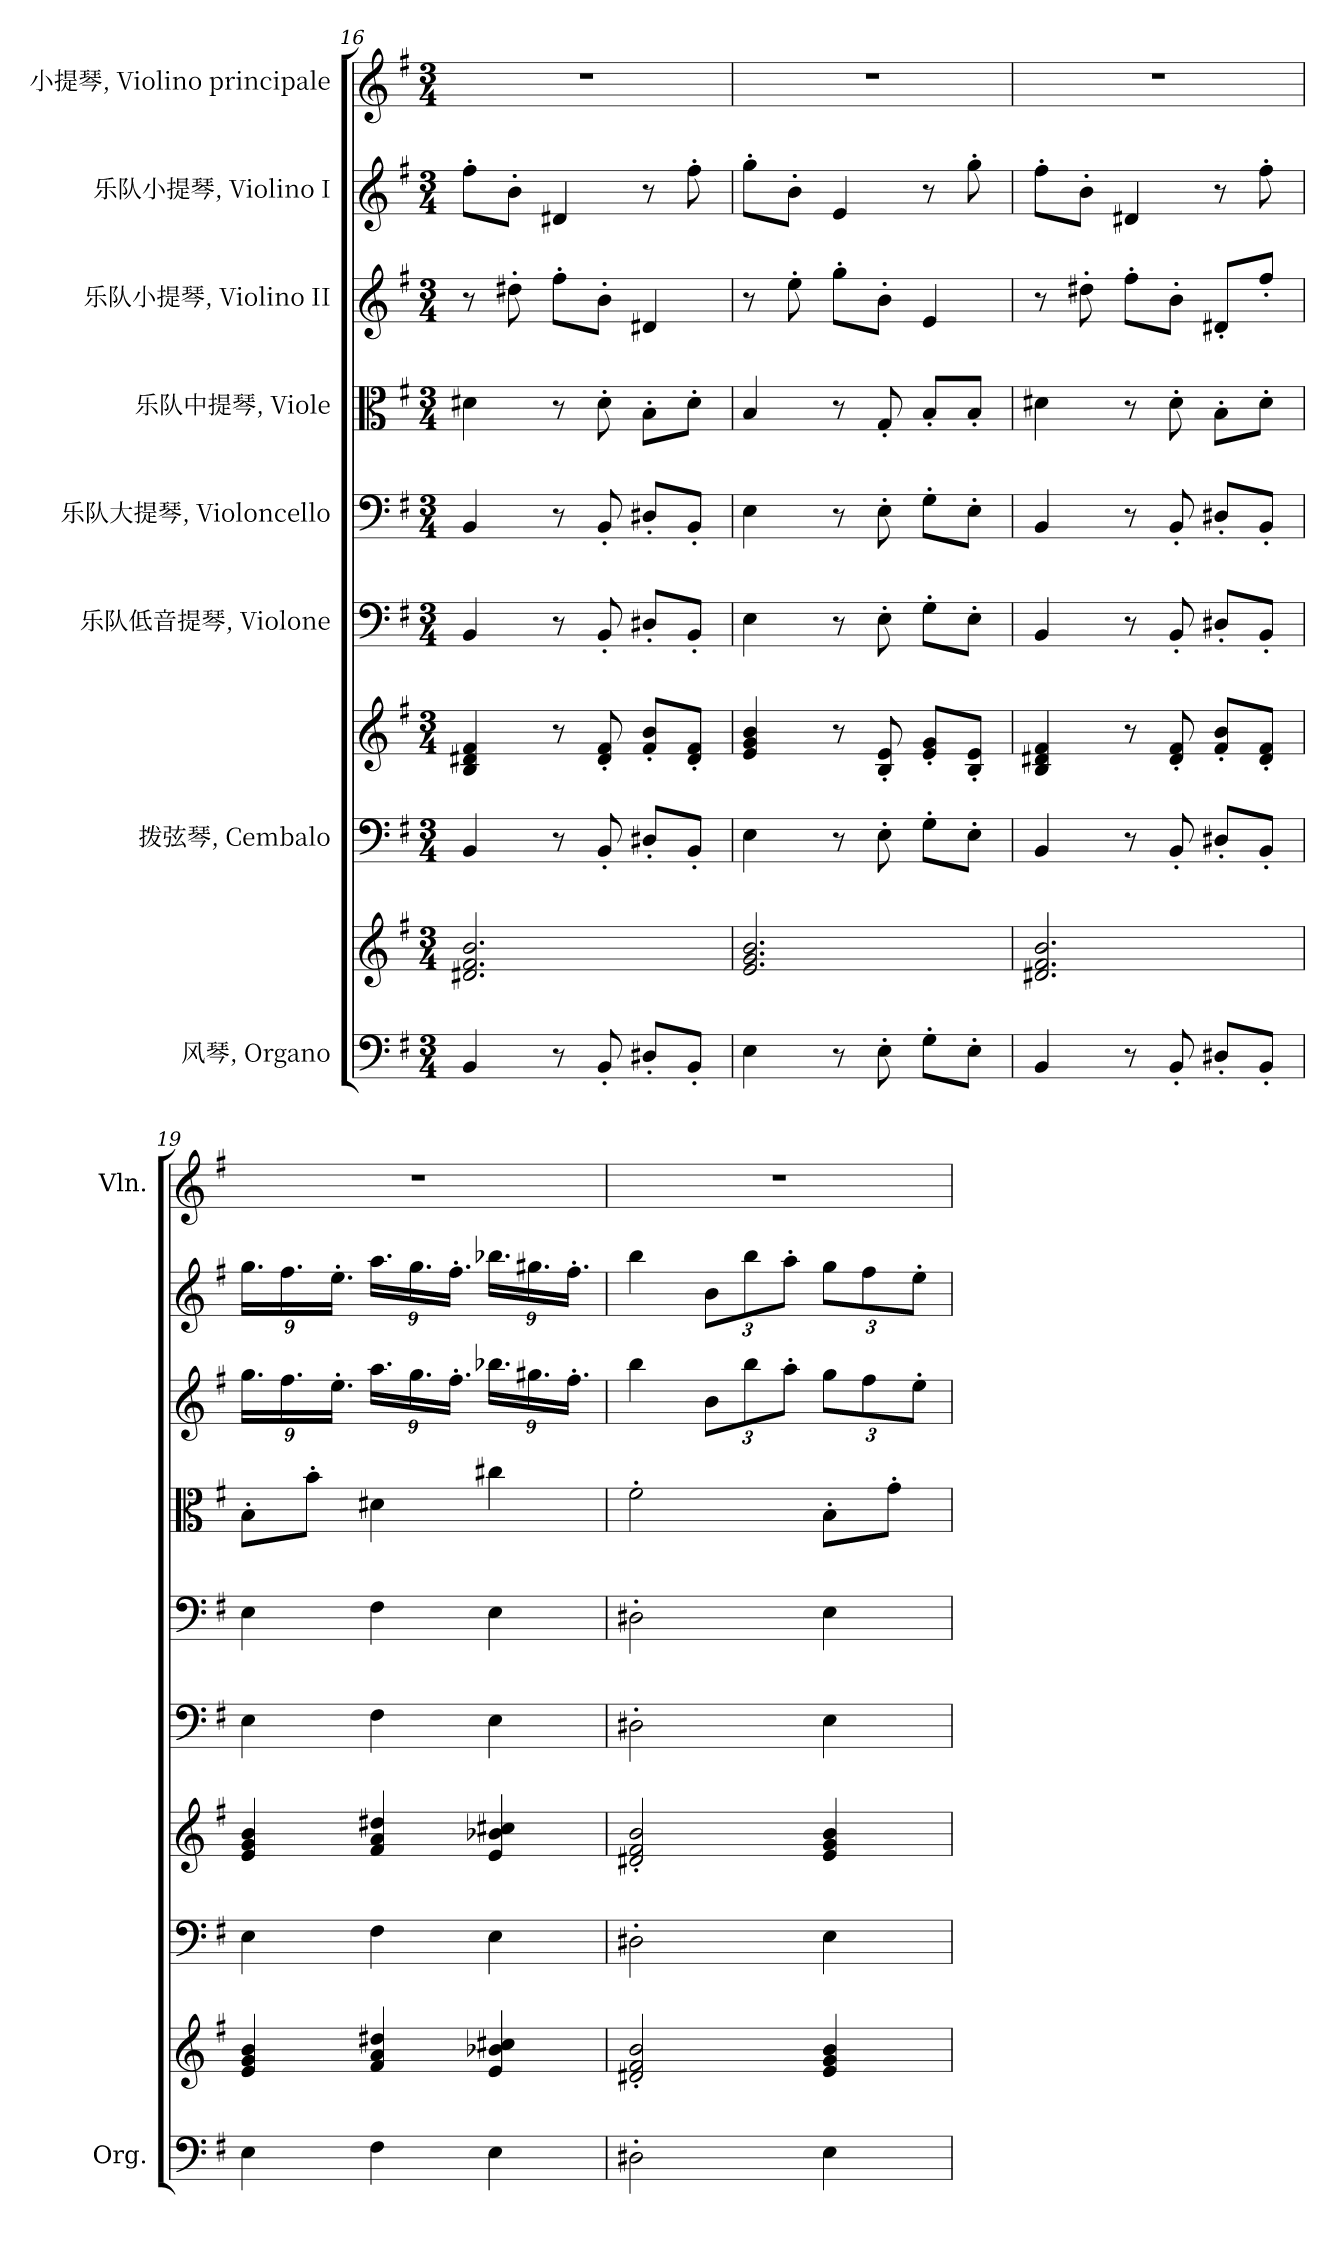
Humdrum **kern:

**kern	**kern	**kern	**kern	**kern	**kern	**kern	**kern	**kern	**kern
*part8	*part8	*part7	*part7	*part6	*part5	*part4	*part3	*part2	*part1
*staff10	*staff9	*staff8	*staff7	*staff6	*staff5	*staff4	*staff3	*staff2	*staff1
*I"风琴, Organo	*	*I"拨弦琴, Cembalo	*	*I"乐队低音提琴, Violone	*I"乐队大提琴, Violoncello	*I"乐队中提琴, Viole	*I"乐队小提琴, Violino II	*I"乐队小提琴, Violino I	*I"小提琴, Violino principale
*I'Org.	*	*	*	*	*	*	*	*	*I'Vln.
*clefF4	*clefG2	*clefF4	*clefG2	*clefF4	*clefF4	*clefC3	*clefG2	*clefG2	*clefG2
*	*	*	*	*ITrd7c12	*	*	*	*	*
*k[f#]	*k[f#]	*k[f#]	*k[f#]	*k[f#]	*k[f#]	*k[f#]	*k[f#]	*k[f#]	*k[f#]
*M3/4	*M3/4	*M3/4	*M3/4	*M3/4	*M3/4	*M3/4	*M3/4	*M3/4	*M3/4
=16	=16	=16	=16	=16	=16	=16	=16	=16	=16
4BB/	2.d#X/ 2.f#/ 2.b/	4BB/	4B/ 4d#X/ 4f#/	4BBB/	4BB/	4d#X\	8r	8ff#'\L	2.r
.	.	.	.	.	.	.	8dd#X'\	8b'\J	.
8r	.	8r	8r	8r	8r	8r	8ff#'\L	4d#X/	.
8BB'/	.	8BB'/	8d#/' 8f#/'	8BBB'/	8BB'/	8d#'\	8b'\J	.	.
8D#X'/L	.	8D#X'/L	8f#/' 8b/'L	8DD#X'/L	8D#X'/L	8B'\L	4d#X/	8r	.
8BB'/J	.	8BB'/J	8d#/' 8f#/'J	8BBB'/J	8BB'/J	8d#'\J	.	8ff#'\	.
=17	=17	=17	=17	=17	=17	=17	=17	=17	=17
4E\	2.e/ 2.g/ 2.b/	4E\	4e/ 4g/ 4b/	4EE\	4E\	4B/	8r	8gg'\L	2.r
.	.	.	.	.	.	.	8ee'\	8b'\J	.
8r	.	8r	8r	8r	8r	8r	8gg'\L	4e/	.
8E'\	.	8E'\	8B/' 8e/'	8EE'\	8E'\	8G'/	8b'\J	.	.
8G'\L	.	8G'\L	8e/' 8g/'L	8GG'\L	8G'\L	8B'/L	4e/	8r	.
8E'\J	.	8E'\J	8B/' 8e/'J	8EE'\J	8E'\J	8B'/J	.	8gg'\	.
!!LO:PB:g=z
=18	=18	=18	=18	=18	=18	=18	=18	=18	=18
4BB/	2.d#X/ 2.f#/ 2.b/	4BB/	4B/ 4d#X/ 4f#/	4BBB/	4BB/	4d#X\	8r	8ff#'\L	2.r
.	.	.	.	.	.	.	8dd#X'\	8b'\J	.
8r	.	8r	8r	8r	8r	8r	8ff#'\L	4d#X/	.
8BB'/	.	8BB'/	8d#/' 8f#/'	8BBB'/	8BB'/	8d#'\	8b'\J	.	.
8D#X'/L	.	8D#X'/L	8f#/' 8b/'L	8DD#X'/L	8D#X'/L	8B'\L	8d#X'/L	8r	.
8BB'/J	.	8BB'/J	8d#/' 8f#/'J	8BBB'/J	8BB'/J	8d#'\J	8ff#'/J	8ff#'\	.
=19	=19	=19	=19	=19	=19	=19	=19	=19	=19
*	*	*	*	*	*	*	*Xbrackettup	*Xbrackettup	*
4E\	4e/ 4g/ 4b/	4E\	4e/ 4g/ 4b/	4EE\	4E\	8B'\L	18.gg\LL	18.gg\LL	2.r
.	.	.	.	.	.	.	18.ff#\	18.ff#\	.
.	.	.	.	.	.	8b'\J	.	.	.
.	.	.	.	.	.	.	18.ee'\JJ	18.ee'\JJ	.
4F#\	4f#/ 4a/ 4dd#X/	4F#\	4f#/ 4a/ 4dd#X/	4FF#\	4F#\	4d#X\	18.aa\LL	18.aa\LL	.
.	.	.	.	.	.	.	18.gg\	18.gg\	.
.	.	.	.	.	.	.	18.ff#'\JJ	18.ff#'\JJ	.
4E\	4e/ 4b-X/ 4cc#X/	4E\	4e/ 4b-X/ 4cc#X/	4EE\	4E\	4cc#X\	18.bb-X\LL	18.bb-X\LL	.
.	.	.	.	.	.	.	18.gg#X\	18.gg#X\	.
.	.	.	.	.	.	.	18.ff#'\JJ	18.ff#'\JJ	.
=20	=20	=20	=20	=20	=20	=20	=20	=20	=20
2D#X'\	2d#X/' 2f#/' 2b/'	2D#X'\	2d#X/' 2f#/' 2b/'	2DD#X'\	2D#X'\	2f#'\	4bb\	4bb\	2.r
.	.	.	.	.	.	.	12b\L	12b\L	.
.	.	.	.	.	.	.	12bb\	12bb\	.
.	.	.	.	.	.	.	12aa'\J	12aa'\J	.
4E\	4e/ 4g/ 4b/	4E\	4e/ 4g/ 4b/	4EE\	4E\	8B'\L	12gg\L	12gg\L	.
.	.	.	.	.	.	.	12ff#\	12ff#\	.
.	.	.	.	.	.	8g'\J	.	.	.
.	.	.	.	.	.	.	12ee'\J	12ee'\J	.
=	=	=	=	=	=	=	=	=	=
*-	*-	*-	*-	*-	*-	*-	*-	*-	*-
